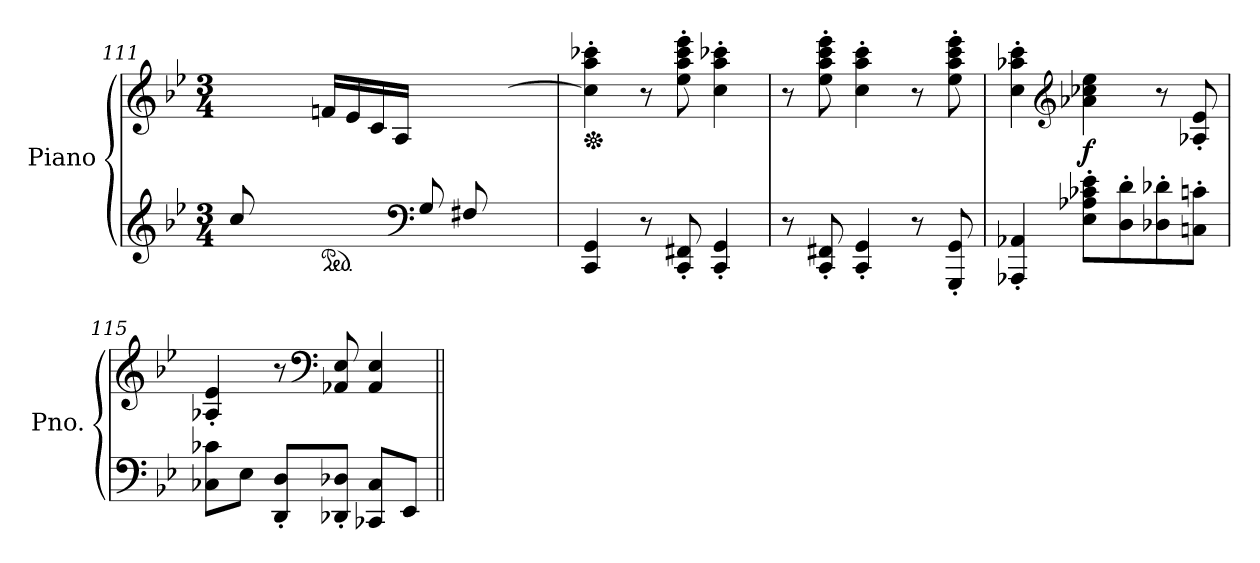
**kern	**kern	**dynam
*part1	*part1	*part1
*staff2	*staff1	*staff1/2
*I"Piano	*	*
*I'Pno.	*	*
!!LO:LB:g=z
*clefG2	*clefG2	*
*k[b-e-]	*k[b-e-]	*
*M3/4	*M3/4	*
*Xtuplet	*	*
=111	=111	=111
*	*^	*
12cc/L	4ryy	12ryy	.
6ryy	.	12g\	.
.	.	12f#X\J	.
*ped	*	*	*
4ryy	16fn/LL	12%5ryy	.
.	16e-/	.	.
.	16c/	.	.
.	16A/JJ	.	.
*clefF4	*	*	*
12G/L	4ryy	.	.
12F#X/	.	.	.
*	*clefF4	*	*
12ryy	.	(<[12E-X\J	.
*	*v	*v	*
=112	=112	=112
*	*Xped	*
4CC/ 4GG/)	4E-\]' 4c\' 4e-X\'	.
8r	8r	.
8CC/' 8FF#X/'	8G\' 8c\' 8e-\' 8g\'	.
4CC/' 4GG/'	4E-\' 4c\' 4e-X\'	.
=113	=113	=113
8r	8r	.
8CC/' 8FF#X/'	8G\' 8c\' 8e-\' 8g\'	.
4CC/' 4GG/'	4E-\' 4c\' 4e-\'	.
8r	8r	.
8GGG/' 8GG/'	8G\' 8c\' 8e-\' 8g\'	.
=114	=114	=114
4AAA-X/' 4AA-X/'	4E-\' 4c-X\' 4e-\'	.
*	*clefG2	*
!	!	!LO:DY:b
8E-\' 8A-X\' 8c-X\' 8e-\'L	4a-X\ 4cc-X\ 4ee-\	f
8D\' 8d\'	.	.
8D-X\' 8d-X\'	8r	.
8Cn\' 8cn\'J	8A-X/' 8e-/'	.
=115	=115	=115
8C-X\ 8c-X\L	4A-X/' 4e-/'	.
8E-\J	.	.
8DD/' 8D/'L	8r	.
*	*clefF4	*
8DD-X/' 8D-X/'J	8AA-X/ 8E-/	.
8CC-X/ 8C-/L	4AA-/ 4E-/	.
8EE-/J	.	.
=||	=||	=||
*-	*-	*-
